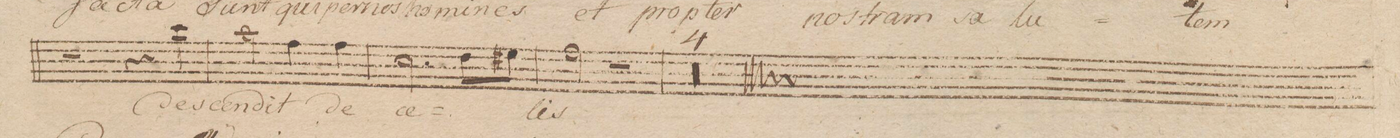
**kern	**text	**dynam
*I"Alto Solo	*	*
*clefC3	*	*
*k[]	*	*
*met(c|)	*	*
*M2/2	*	*
2r	.	.
4r	.	.
4dd\	des-	.
=60	=60	=60
2b\	-cen-	.
4g\	-dit	.
4g\	de	.
=61	=61	=61
2.d\	coe-	.
8e\L	.	.
8f#X\J	.	.
=62	=62	=62
2g\	-lis.	.
2r	.	.
=63	=63	=63
00r	.	.
=64	=64	=64
=65	=65	=65
=66	=66	=66
=||67	=||67	=||67
*clefC3	*	*
*mclefG2	*	*
*k[b-e-a-]	*	*
*M3/4	*	*
*-	*-	*-
